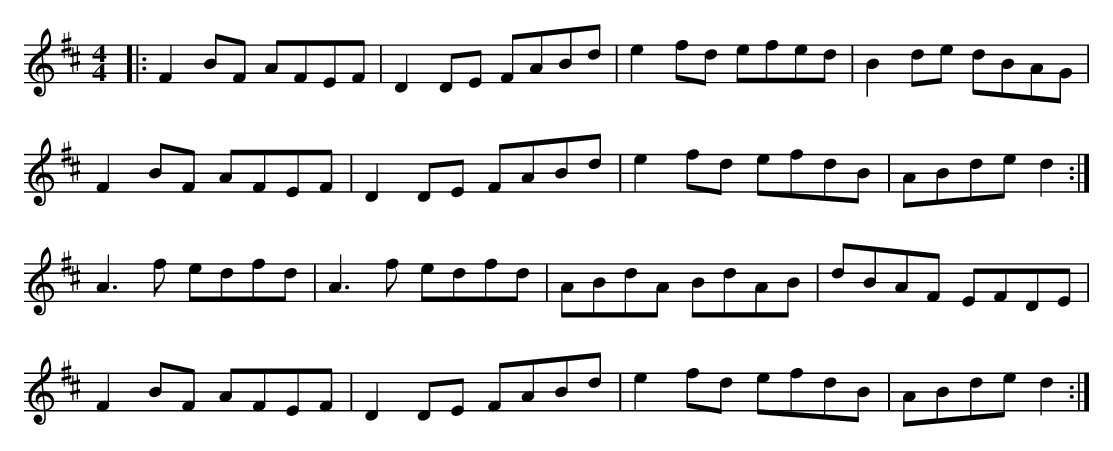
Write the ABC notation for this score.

X:1
M:4/4
K:D
|:F2 BF AFEF|D2 DE FABd|e2 fd efed|B2 de dBAG|
F2 BF AFEF|D2 DE FABd|e2 fd efdB|ABde d2:|
A3 f edfd|A3 f edfd|ABdA BdAB|dBAF EFDE|
F2 BF AFEF|D2 DE FABd|e2 fd efdB|ABde d2:|
